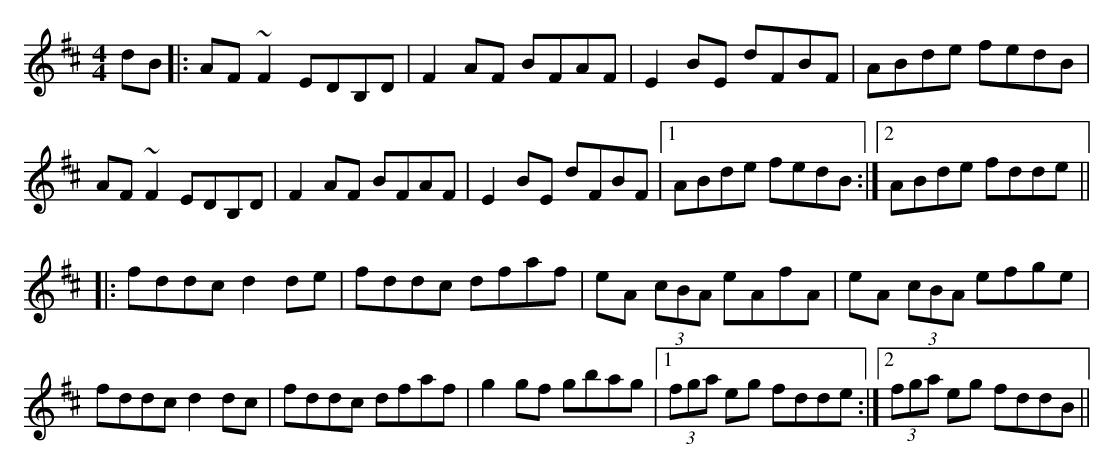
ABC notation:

X:1
M:4/4
K:D
dB|:AF~F2 EDB,D|F2 AF BFAF|E2 BE dFBF|ABde fedB|
AF~F2 EDB,D|F2 AF BFAF|E2 BE dFBF|1 ABde fedB:|2 ABde fdde||
|:fddc d2 de|fddc dfaf|eA (3cBA eAfA|eA (3cBA efge|
fddc d2 dc|fddc dfaf|g2 gf gbag|1 (3fga eg fdde:|2 (3fga eg fddB||
